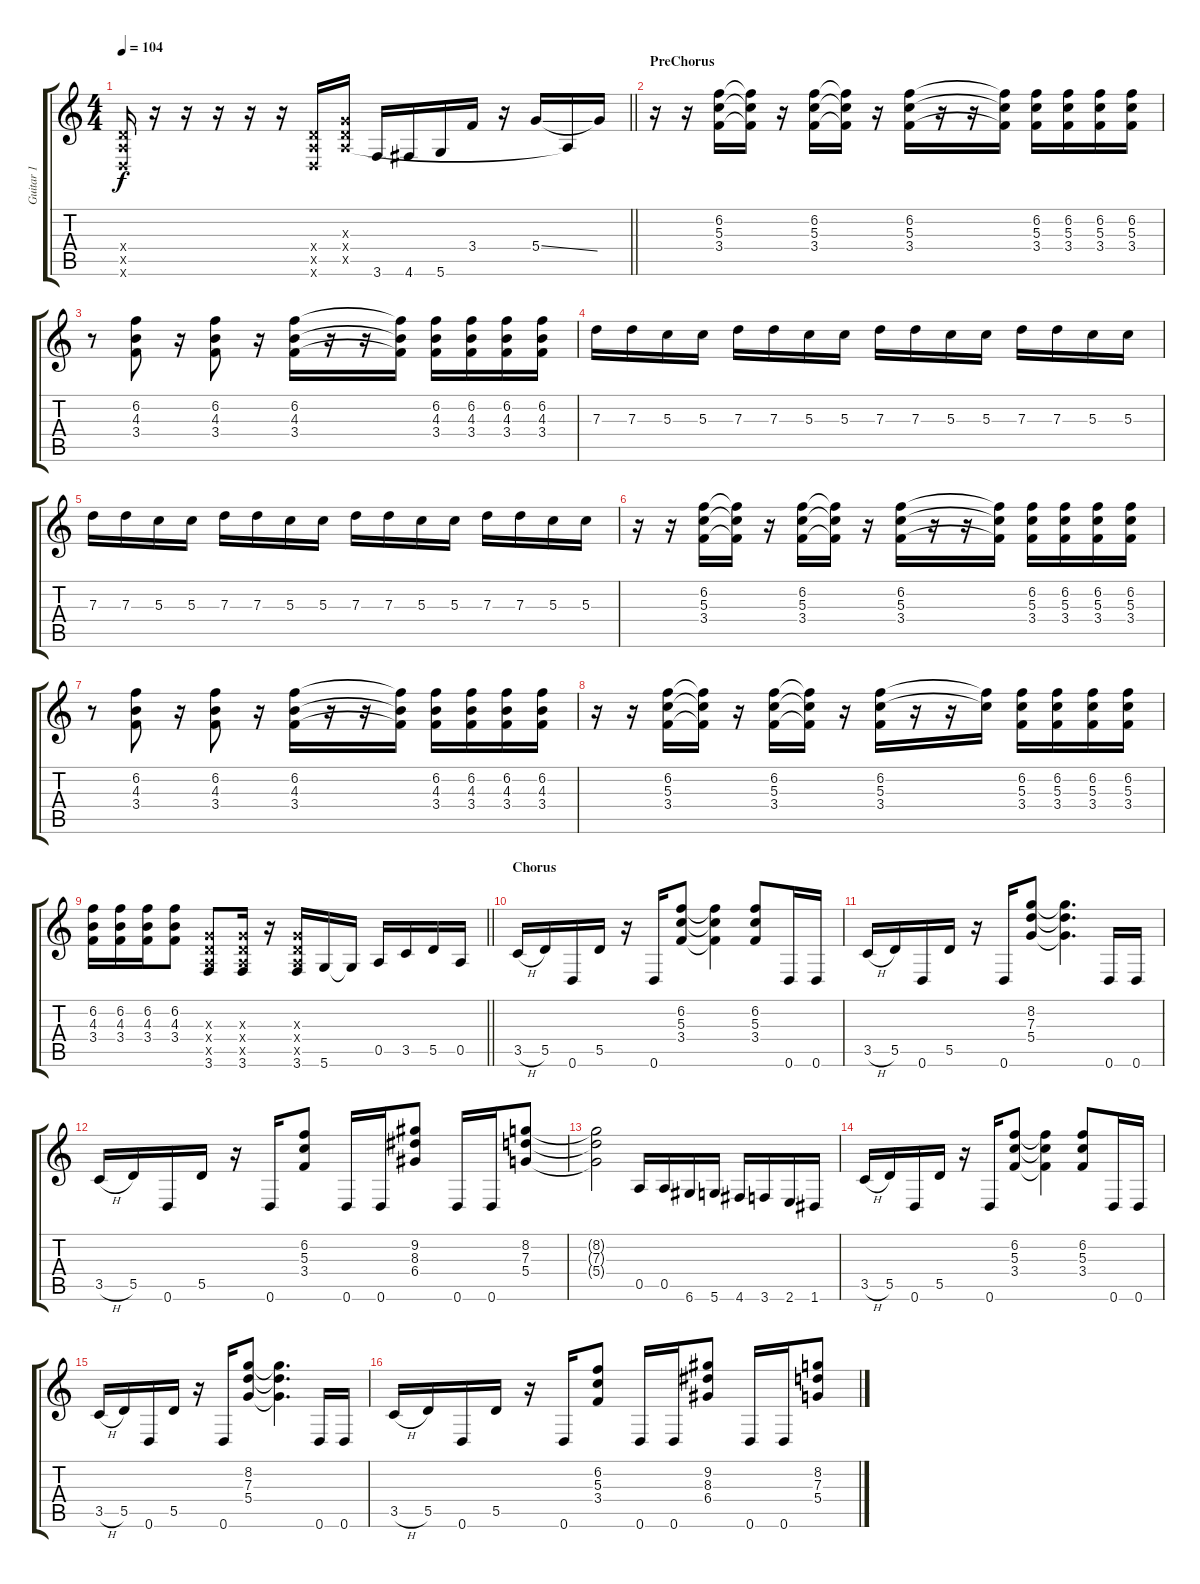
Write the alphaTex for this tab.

\track ("Guitar 1" "Guitar 1") {solo instrument overdrivenguitar}
\staff {score tabs}
\tuning (E4 B3 G3 D3 A2 D2) {hide}
\ts (4 4)
\tempo 104
\clef g2
\barLineRight lightlight
\ks c
(0.4{x} 0.5{x} 0.6{x}).16{dy f} r.16 r.16 r.16 r.16 r.16 (0.4{x} 0.5{x} 0.6{x}).16 (0.3{x} 0.4{x} 0.5{x}).16 3.6.16 4.6.16 5.6.16 3.4.16 r.16 5.4{ss}.16 0.5{t}.16 5.4{t}.16 |
\section ("" "PreChorus")
r.16 r.16 (6.2 5.3 3.4).16 (6.2{t} 5.3{t} 3.4{t}).16 r.16 (6.2 5.3 3.4).16 (6.2{t} 5.3{t} 3.4{t}).16 r.16 (6.2 5.3 3.4).16 r.16 r.16 (6.2{t} 5.3{t} 3.4{t}).16 (6.2 5.3 3.4).16 (6.2 5.3 3.4).16 (6.2 5.3 3.4).16 (6.2 5.3 3.4).16 |
r.8 (6.2 4.3 3.4).8 r.16 (6.2 4.3 3.4).8 r.16 (6.2 4.3 3.4).16 r.16 r.16 (6.2{t} 4.3{t} 3.4{t}).16 (6.2 4.3 3.4).16 (6.2 4.3 3.4).16 (6.2 4.3 3.4).16 (6.2 4.3 3.4).16 |
7.3.16 7.3.16 5.3.16 5.3.16 7.3.16 7.3.16 5.3.16 5.3.16 7.3.16 7.3.16 5.3.16 5.3.16 7.3.16 7.3.16 5.3.16 5.3.16 |
7.3.16 7.3.16 5.3.16 5.3.16 7.3.16 7.3.16 5.3.16 5.3.16 7.3.16 7.3.16 5.3.16 5.3.16 7.3.16 7.3.16 5.3.16 5.3.16 |
r.16 r.16 (6.2 5.3 3.4).16 (6.2{t} 5.3{t} 3.4{t}).16 r.16 (6.2 5.3 3.4).16 (6.2{t} 5.3{t} 3.4{t}).16 r.16 (6.2 5.3 3.4).16 r.16 r.16 (6.2{t} 5.3{t} 3.4{t}).16 (6.2 5.3 3.4).16 (6.2 5.3 3.4).16 (6.2 5.3 3.4).16 (6.2 5.3 3.4).16 |
r.8 (6.2 4.3 3.4).8 r.16 (6.2 4.3 3.4).8 r.16 (6.2 4.3 3.4).16 r.16 r.16 (6.2{t} 4.3{t} 3.4{t}).16 (6.2 4.3 3.4).16 (6.2 4.3 3.4).16 (6.2 4.3 3.4).16 (6.2 4.3 3.4).16 |
r.16 r.16 (6.2 5.3 3.4).16 (6.2{t} 5.3{t} 3.4{t}).16 r.16 (6.2 5.3 3.4).16 (6.2{t} 5.3{t} 3.4{t}).16 r.16 (6.2 5.3 3.4).16 r.16 r.16 (6.2{t} 5.3{t}).16 (6.2 5.3 3.4).16 (6.2 5.3 3.4).16 (6.2 5.3 3.4).16 (6.2 5.3 3.4).16 |
\barLineRight lightlight
(6.2 4.3 3.4).16 (6.2 4.3 3.4).16 (6.2 4.3 3.4).16 (6.2 4.3 3.4).8 (0.3{x} 0.4{x} 0.5{x} 3.6).8 (0.3{x} 0.4{x} 0.5{x} 3.6).16 r.16 (0.3{x} 0.4{x} 0.5{x} 3.6).16 5.6.16 5.6{t}.16 0.5.16 3.5.16 5.5.16 0.5.16 |
\section ("" "Chorus")
3.5{h}.16 5.5.16 0.6.16 5.5.16 r.16 0.6.16 (6.2 5.3 3.4).8 (6.2{t} 5.3{t} 3.4{t}).4 (6.2 5.3 3.4).8 0.6.16 0.6.16 |
3.5{h}.16 5.5.16 0.6.16 5.5.16 r.16 0.6.16 (8.2 7.3 5.4).8 (8.2{t} 7.3{t} 5.4{t}).4{d} 0.6.16 0.6.16 |
3.5{h}.16 5.5.16 0.6.16 5.5.16 r.16 0.6.16 (6.2 5.3 3.4).8 0.6.16 0.6.16 (9.2 8.3 6.4).8 0.6.16 0.6.16 (8.2 7.3 5.4).8 |
(8.2{t} 7.3{t} 5.4{t}).2 0.5.16 0.5.16 6.6.16 5.6.16 4.6.16 3.6.16 2.6.16 1.6.16 |
3.5{h}.16 5.5.16 0.6.16 5.5.16 r.16 0.6.16 (6.2 5.3 3.4).8 (6.2{t} 5.3{t} 3.4{t}).4 (6.2 5.3 3.4).8 0.6.16 0.6.16 |
3.5{h}.16 5.5.16 0.6.16 5.5.16 r.16 0.6.16 (8.2 7.3 5.4).8 (8.2{t} 7.3{t} 5.4{t}).4{d} 0.6.16 0.6.16 |
3.5{h}.16 5.5.16 0.6.16 5.5.16 r.16 0.6.16 (6.2 5.3 3.4).8 0.6.16 0.6.16 (9.2 8.3 6.4).8 0.6.16 0.6.16 (8.2 7.3 5.4).8
